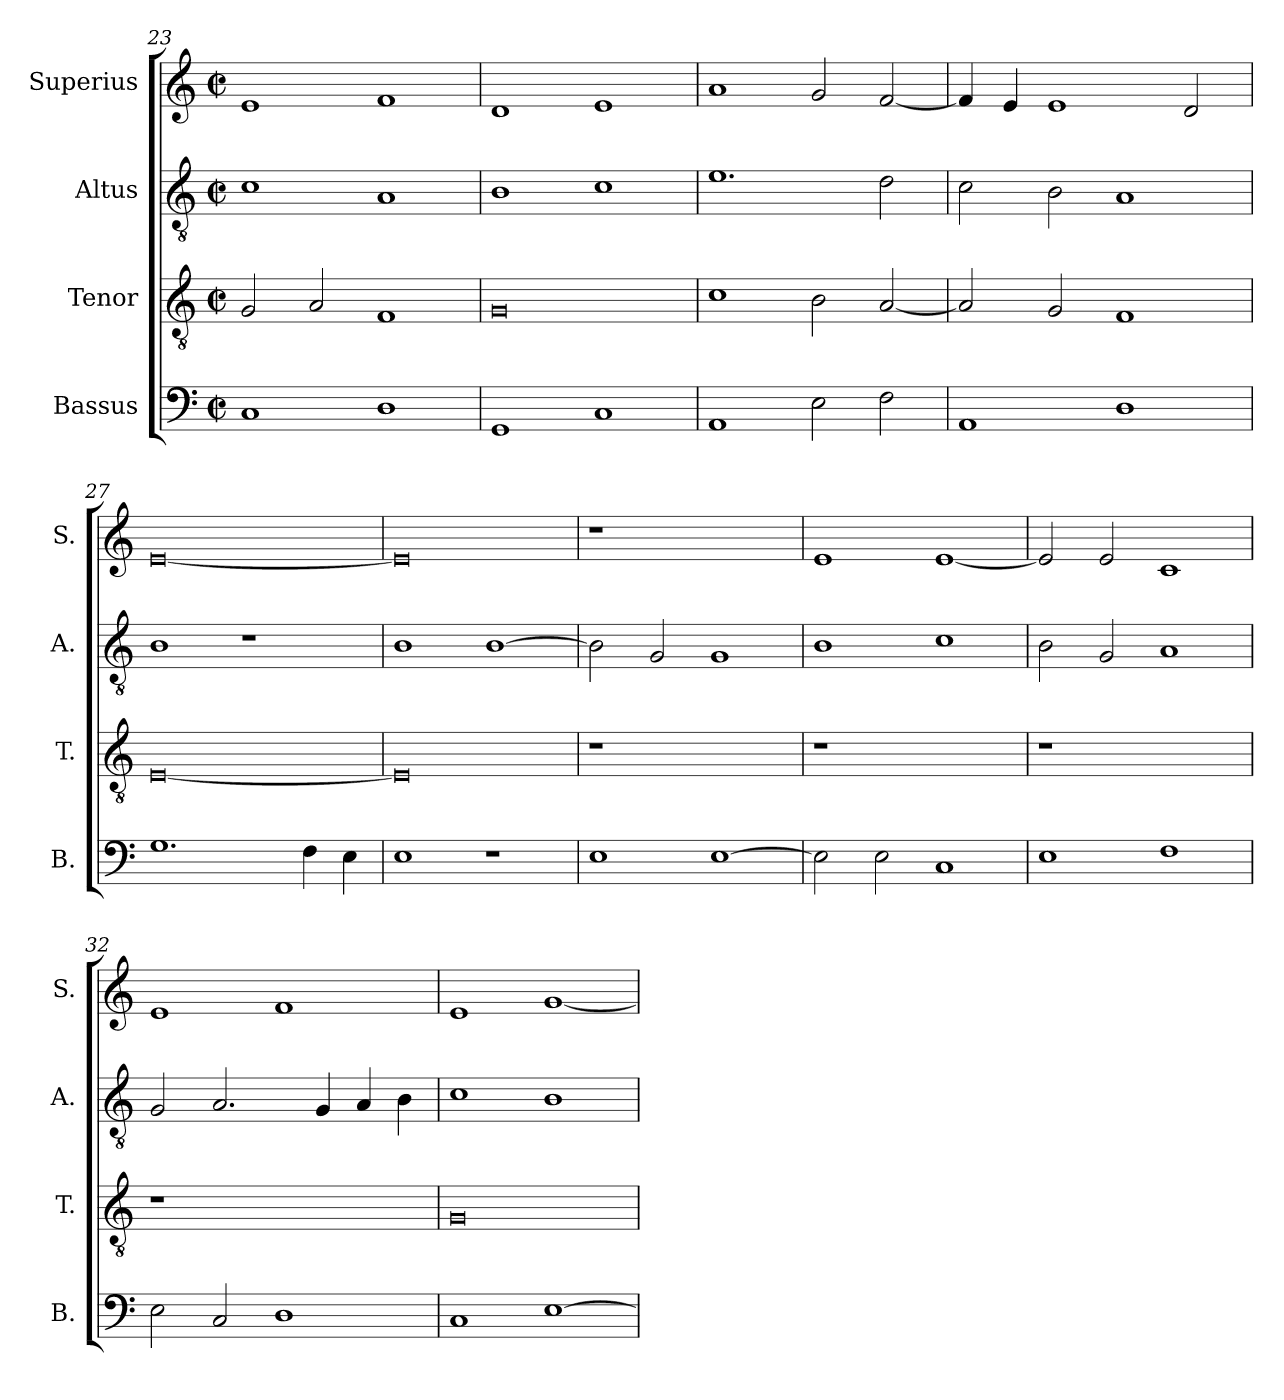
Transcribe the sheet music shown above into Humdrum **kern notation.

**kern	**kern	**kern	**kern
*part4	*part3	*part2	*part1
*staff4	*staff3	*staff2	*staff1
*I"Bassus	*I"Tenor	*I"Altus	*I"Superius
*I'B.	*I'T.	*I'A.	*I'S.
*clefF4	*clefGv2	*clefGv2	*clefG2
*	*ITrd7c12	*ITrd7c12	*
*k[]	*k[]	*k[]	*k[]
*C:	*C:	*C:	*C:
*M2/2	*M2/2	*M2/2	*M2/2
*met(c|)	*met(c|)	*met(c|)	*met(c|)
=23	=23	=23	=23
1Ci	2GGi/	1Ci	1ei
.	2AAi/	.	.
1Di	1FFi	1AAi	1fi
!!LO:LB:g=z
=24	=24	=24	=24
1GGi	0GGi	1BBi	1di
1Ci	.	1Ci	1ei
=25	=25	=25	=25
1AAi	1Ci	1.Ei	1ai
2Ei\	2BBi\	.	2gi/
2Fi\	[<2AAi/	2Di\	[<2fi/
=26	=26	=26	=26
1AAi	2AAi/]	2Ci\	4fi/]
.	.	.	4ei/
.	2GGi/	2BBi\	1ei
1Di	1FFi	1AAi	.
.	.	.	2di/
=27	=27	=27	=27
1.Gi	[<0EEi	1BBi	[<0ei
.	.	1r	.
4Fi\	.	.	.
4Ei\	.	.	.
=28	=28	=28	=28
1Ei	0EEi]	1BBi	0ei]
1r	.	[>1BBi	.
=29	=29	=29	=29
!	!LO:N:vis=1	!	!LO:N:vis=1
1Ei	1r	2BBi\]	1r
.	.	2GGi/	.
[>1Ei	1ryy	1GGi	1ryy
!!LO:LB:g=z
=30	=30	=30	=30
!	!LO:N:vis=1	!	!
2Ei\]	1r	1BBi	1ei
2Ei\	.	.	.
1Ci	1ryy	1Ci	[<1ei
=31	=31	=31	=31
!	!LO:N:vis=1	!	!
1Ei	1r	2BBi\	2ei/]
.	.	2GGi/	2ei/
1Fi	1ryy	1AAi	1ci
=32	=32	=32	=32
!	!LO:N:vis=1	!	!
2Ei\	1r	2GGi/	1ei
2Ci/	.	2.AAi/	.
1Di	1ryy	.	1fi
.	.	4GGi/	.
.	.	4AAi/	.
.	.	4BBi\	.
=33	=33	=33	=33
1Ci	0GGi	1Ci	1ei
[>1Ei	.	1BBi	[<1gi
=	=	=	=
*-	*-	*-	*-
